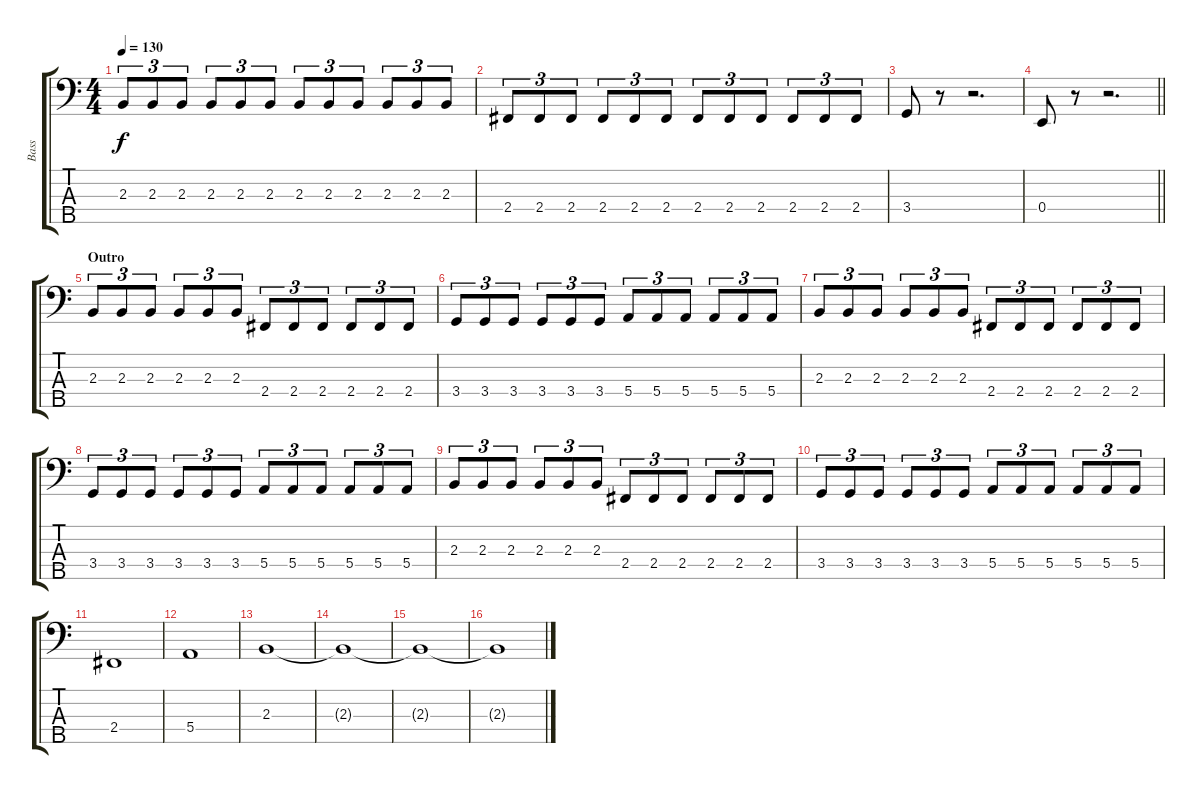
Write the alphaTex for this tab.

\track ("Bass" "Bass") {instrument electricbassfinger}
\staff {score tabs}
\tuning (G2 D2 A1 E1 B0) {hide}
\ts (4 4)
\tempo 130
\clef f4
\ks c
2.3.8{tu (3 2) dy f} 2.3.8{tu (3 2)} 2.3.8{tu (3 2)} 2.3.8{tu (3 2)} 2.3.8{tu (3 2)} 2.3.8{tu (3 2)} 2.3.8{tu (3 2)} 2.3.8{tu (3 2)} 2.3.8{tu (3 2)} 2.3.8{tu (3 2)} 2.3.8{tu (3 2)} 2.3.8{tu (3 2)} |
2.4.8{tu (3 2)} 2.4.8{tu (3 2)} 2.4.8{tu (3 2)} 2.4.8{tu (3 2)} 2.4.8{tu (3 2)} 2.4.8{tu (3 2)} 2.4.8{tu (3 2)} 2.4.8{tu (3 2)} 2.4.8{tu (3 2)} 2.4.8{tu (3 2)} 2.4.8{tu (3 2)} 2.4.8{tu (3 2)} |
3.4.8 r.8 r.2{d} |
\barLineRight lightlight
0.4.8 r.8 r.2{d} |
\section ("" "Outro")
2.3.8{tu (3 2)} 2.3.8{tu (3 2)} 2.3.8{tu (3 2)} 2.3.8{tu (3 2)} 2.3.8{tu (3 2)} 2.3.8{tu (3 2)} 2.4.8{tu (3 2)} 2.4.8{tu (3 2)} 2.4.8{tu (3 2)} 2.4.8{tu (3 2)} 2.4.8{tu (3 2)} 2.4.8{tu (3 2)} |
3.4.8{tu (3 2)} 3.4.8{tu (3 2)} 3.4.8{tu (3 2)} 3.4.8{tu (3 2)} 3.4.8{tu (3 2)} 3.4.8{tu (3 2)} 5.4.8{tu (3 2)} 5.4.8{tu (3 2)} 5.4.8{tu (3 2)} 5.4.8{tu (3 2)} 5.4.8{tu (3 2)} 5.4.8{tu (3 2)} |
2.3.8{tu (3 2)} 2.3.8{tu (3 2)} 2.3.8{tu (3 2)} 2.3.8{tu (3 2)} 2.3.8{tu (3 2)} 2.3.8{tu (3 2)} 2.4.8{tu (3 2)} 2.4.8{tu (3 2)} 2.4.8{tu (3 2)} 2.4.8{tu (3 2)} 2.4.8{tu (3 2)} 2.4.8{tu (3 2)} |
3.4.8{tu (3 2)} 3.4.8{tu (3 2)} 3.4.8{tu (3 2)} 3.4.8{tu (3 2)} 3.4.8{tu (3 2)} 3.4.8{tu (3 2)} 5.4.8{tu (3 2)} 5.4.8{tu (3 2)} 5.4.8{tu (3 2)} 5.4.8{tu (3 2)} 5.4.8{tu (3 2)} 5.4.8{tu (3 2)} |
2.3.8{tu (3 2)} 2.3.8{tu (3 2)} 2.3.8{tu (3 2)} 2.3.8{tu (3 2)} 2.3.8{tu (3 2)} 2.3.8{tu (3 2)} 2.4.8{tu (3 2)} 2.4.8{tu (3 2)} 2.4.8{tu (3 2)} 2.4.8{tu (3 2)} 2.4.8{tu (3 2)} 2.4.8{tu (3 2)} |
3.4.8{tu (3 2)} 3.4.8{tu (3 2)} 3.4.8{tu (3 2)} 3.4.8{tu (3 2)} 3.4.8{tu (3 2)} 3.4.8{tu (3 2)} 5.4.8{tu (3 2)} 5.4.8{tu (3 2)} 5.4.8{tu (3 2)} 5.4.8{tu (3 2)} 5.4.8{tu (3 2)} 5.4.8{tu (3 2)} |
2.4.1 |
5.4.1 |
2.3.1 |
2.3{t}.1 |
2.3{t}.1{volume 0} |
2.3{t}.1
